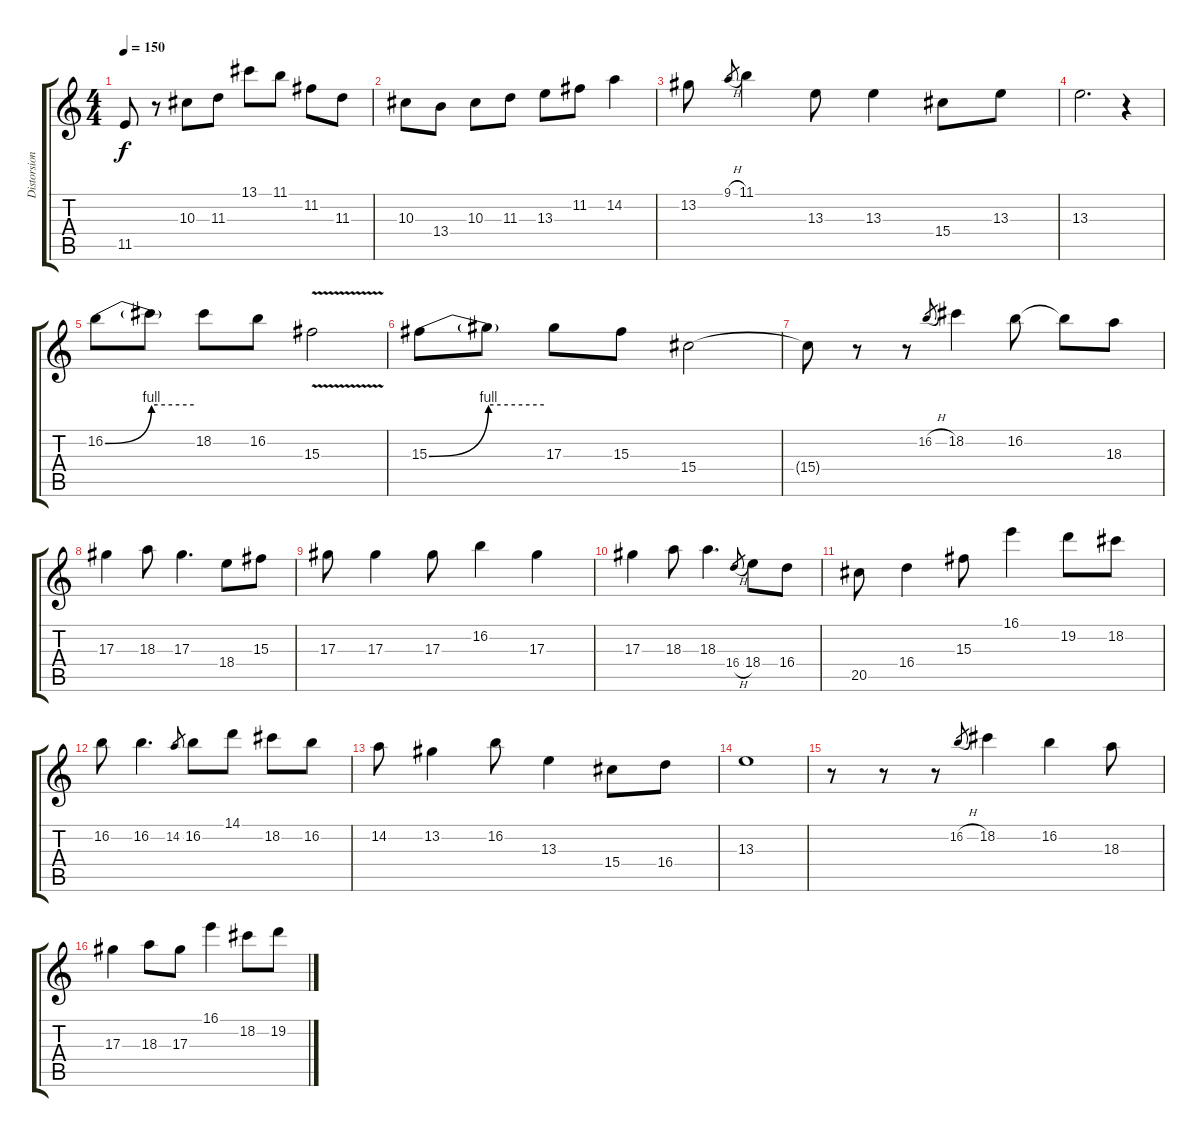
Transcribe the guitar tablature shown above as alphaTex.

\track ("Distorsion Guitar" "Distorsion") {instrument distortionguitar}
\staff {score tabs}
\tuning (C4 G3 Eb3 Bb2 F2 C2) {hide}
\ts (4 4)
\tempo 150
\clef g2
\ks c
11.5{t}.8{dy f} r.8 10.3.8 11.3.8 13.1.8 11.1.8 11.2.8 11.3.8 |
10.3.8 13.4.8 10.3.8 11.3.8 13.3.8 11.2.8 14.2.4 |
13.2.8 9.1{h}.8{gr} 11.1.4 13.3.8 13.3.4 15.4.8 13.3.8 |
13.3.2{d} r.4 |
16.2{be (bend 0 0 60 4)}.8 16.2{be (hold 0 4 60 4) t}.8 18.2.8 16.2.8 15.3{v}.2 |
15.3{be (bend 0 0 60 4)}.8 15.3{be (hold 0 4 60 4) t}.8 17.3.8 15.3.8 15.4.2 |
15.4{t}.8 r.8 r.8 16.2{h}.8{gr} 18.2.4 16.2.8 16.2{t}.8 18.3.8 |
17.3.4 18.3.8 17.3.4{d} 18.4.8 15.3.8 |
17.3.8 17.3.4 17.3.8 16.2.4 17.3.4 |
17.3.4 18.3.8 18.3.4{d} 16.4{h}.8{gr} 18.4.8 16.4.8 |
20.5.8 16.4.4 15.3.8 16.1.4 19.2.8 18.2.8 |
16.2.8 16.2.4{d} 14.2.8{gr} 16.2.8 14.1.8 18.2.8 16.2.8 |
14.2.8 13.2.4 16.2.8 13.3.4 15.4.8 16.4.8 |
13.3.1 |
r.8 r.8 r.8 16.2{h}.8{gr} 18.2.4 16.2.4 18.3.8 |
17.3.4 18.3.8 17.3.8 16.1.4 18.2.8 19.2.8
